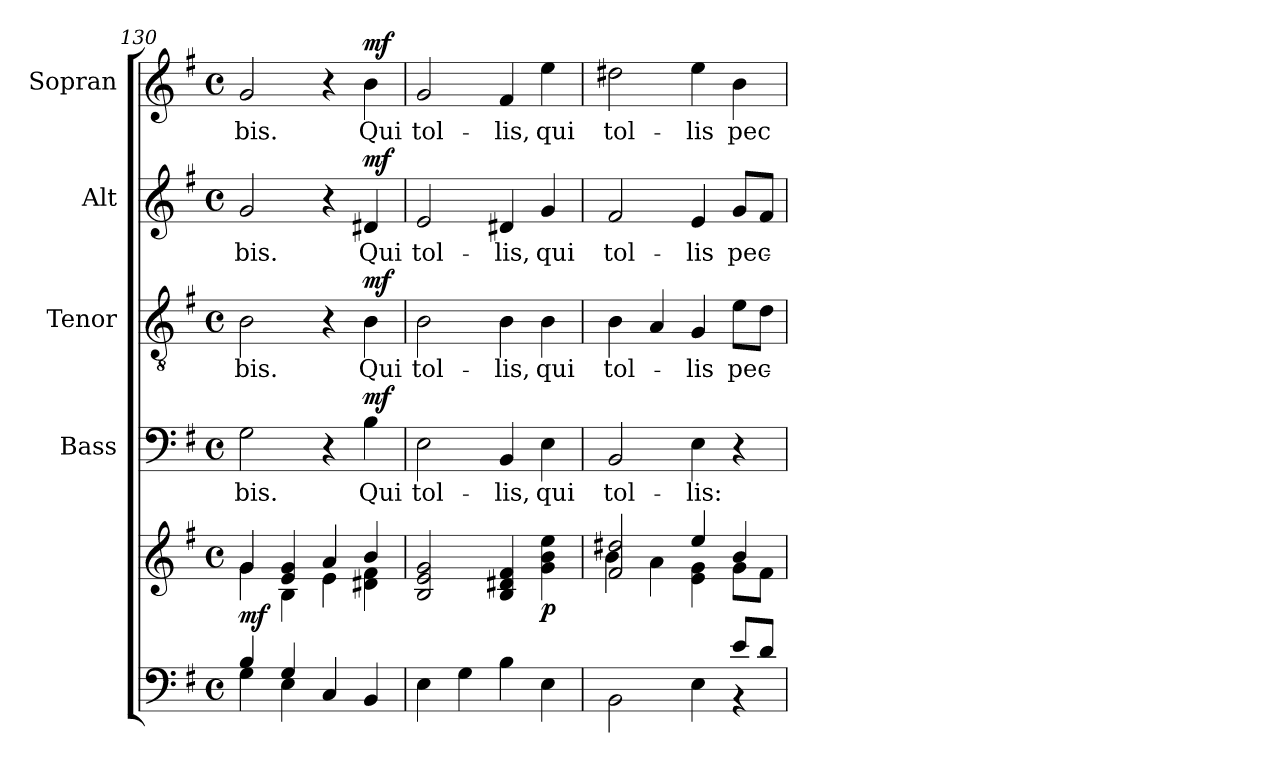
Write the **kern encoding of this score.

**kern	**kern	**dynam	**kern	**text	**dynam	**kern	**text	**dynam	**kern	**text	**dynam	**kern	**text	**dynam
*part5	*part5	*part5	*part4	*part4	*part4	*part3	*part3	*part3	*part2	*part2	*part2	*part1	*part1	*part1
*staff6	*staff5	*staff5/6	*staff4	*staff4	*staff4	*staff3	*staff3	*staff3	*staff2	*staff2	*staff2	*staff1	*staff1	*staff1
*	*	*	*I"Bass	*	*	*I"Tenor	*	*	*I"Alt	*	*	*I"Sopran	*	*
*	*	*	*I'B.	*	*	*I'T.	*	*	*I'A.	*	*	*I'S.	*	*
*clefF4	*clefG2	*	*clefF4	*	*	*clefGv2	*	*	*clefG2	*	*	*clefG2	*	*
*k[f#]	*k[f#]	*	*k[f#]	*	*	*k[f#]	*	*	*k[f#]	*	*	*k[f#]	*	*
*G:	*G:	*	*G:	*	*	*G:	*	*	*G:	*	*	*G:	*	*
*M4/4	*M4/4	*	*M4/4	*	*	*M4/4	*	*	*M4/4	*	*	*M4/4	*	*
*met(c)	*met(c)	*	*met(c)	*	*	*met(c)	*	*	*met(c)	*	*	*met(c)	*	*
=130	=130	=130	=130	=130	=130	=130	=130	=130	=130	=130	=130	=130	=130	=130
*^	*^	*	*	*	*	*	*	*	*	*	*	*	*	*
!	!	!	!	!LO:DY:b	!	!LO:LY:b	!	!	!LO:LY:b	!	!	!LO:LY:b	!	!	!LO:LY:b	!
4B/	4G\	4g/	4g\	mf	2G\	-bis.	.	2B\	-bis.	.	2g/	-bis.	.	2g/	-bis.	.
4G/	4E\	4e/ 4g/	4B\	.	.	.	.	.	.	.	.	.	.	.	.	.
4C/	2ryy	4a/	4e\	.	4r	.	.	4r	.	.	4r	.	.	4r	.	.
!	!	!	!	!	!	!LO:LY:b	!LO:DY:a	!	!LO:LY:b	!LO:DY:a	!	!LO:LY:b	!LO:DY:a	!	!LO:LY:b	!LO:DY:a
4BB/	.	4b/	4d#X\ 4f#\	.	4B\	Qui	mf	4B\	Qui	mf	4d#X/	Qui	mf	4b\	Qui	mf
*v	*v	*	*	*	*	*	*	*	*	*	*	*	*	*	*	*
=131	=131	=131	=131	=131	=131	=131	=131	=131	=131	=131	=131	=131	=131	=131	=131
!	!	!	!	!	!LO:LY:b	!	!	!LO:LY:b	!	!	!LO:LY:b	!	!	!LO:LY:b	!
*	*v	*v	*	*	*	*	*	*	*	*	*	*	*	*	*
4E\	2B/ 2e/ 2g/	.	2E\	tol-	.	2B\	tol-	.	2e/	tol-	.	2g/	tol-	.
4G\	.	.	.	.	.	.	.	.	.	.	.	.	.	.
!	!	!	!	!LO:LY:b	!	!	!LO:LY:b	!	!	!LO:LY:b	!	!	!LO:LY:b	!
4B\	4B/ 4d#X/ 4f#/	.	4BB/	-lis,	.	4B\	-lis,	.	4d#X/	-lis,	.	4f#/	-lis,	.
!	!	!LO:DY:b	!	!LO:LY:b	!	!	!LO:LY:b	!	!	!LO:LY:b	!	!	!LO:LY:b	!
4E\	4g\ 4b\ 4ee\	p	4E\	qui	.	4B\	qui	.	4g/	qui	.	4ee\	qui	.
=132	=132	=132	=132	=132	=132	=132	=132	=132	=132	=132	=132	=132	=132	=132
*^	*^	*	*	*	*	*	*	*	*	*	*	*	*	*
!	!	!	!	!	!	!LO:LY:b	!	!	!LO:LY:b	!	!	!LO:LY:b	!	!	!LO:LY:b	!
2.ryy	2BB\	2f#/ 2dd#X/	4b\	.	2BB/	tol-	.	4B\	tol-	.	2f#/	tol-	.	2dd#X\	tol-	.
.	.	.	4a\	.	.	.	.	4A/	.	.	.	.	.	.	.	.
!	!	!	!	!	!	!LO:LY:b	!	!	!LO:LY:b	!	!	!LO:LY:b	!	!	!LO:LY:b	!
.	4E\	4ee/	4e\ 4g\	.	4E\	-lis:	.	4G/	-lis	.	4e/	-lis	.	4ee\	-lis	.
!	!	!	!	!	!	!	!	!	!LO:LY:b	!	!	!LO:LY:b	!	!	!LO:LY:b	!
8e/L	4r	4b/	8g\L	.	4r	.	.	8e\L	pec-	.	8g/L	pec-	.	4b\	pec-	.
8d/J	.	.	8f#\J	.	.	.	.	8d\J	.	.	8f#/J	.	.	.	.	.
*v	*v	*	*	*	*	*	*	*	*	*	*	*	*	*	*	*
*	*v	*v	*	*	*	*	*	*	*	*	*	*	*	*	*
=	=	=	=	=	=	=	=	=	=	=	=	=	=	=
*-	*-	*-	*-	*-	*-	*-	*-	*-	*-	*-	*-	*-	*-	*-
